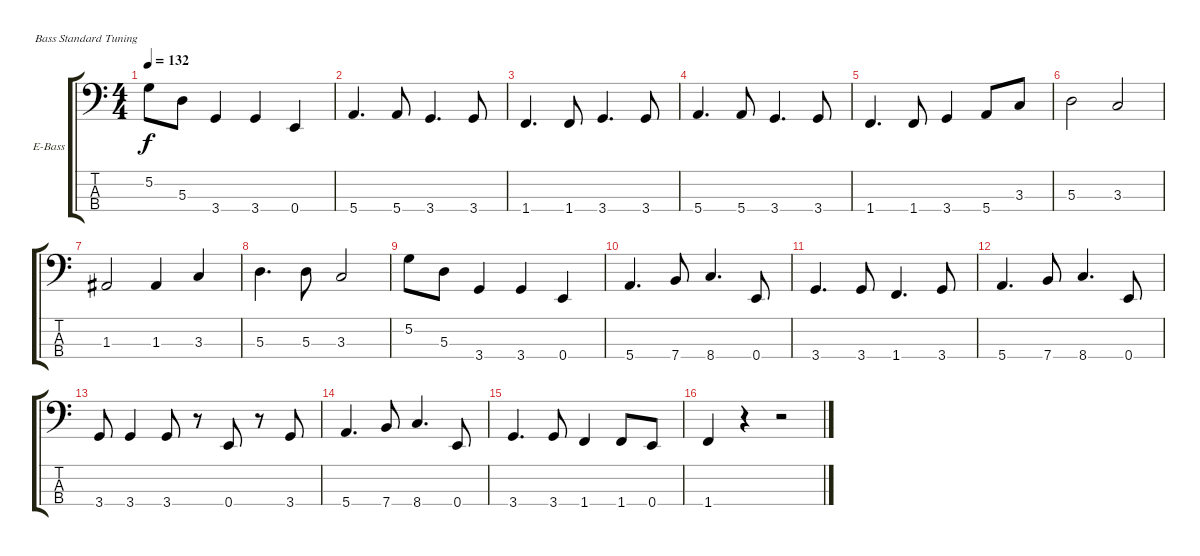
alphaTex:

\bracketExtendMode groupsimilarinstruments
\firstSystemTrackNameOrientation horizontal
\otherSystemsTrackNameOrientation horizontal
\track ("bass" "E-Bass") {multiBarRest instrument electricbasspick}
\staff {score tabs}
\tuning (G2 D2 A1 E1)
\ts (4 4)
\tempo 132
\clef f4
\ks c
5.2.8{dy f} 5.3.8 3.4.4 3.4.4 0.4.4 |
5.4.4{d} 5.4.8 3.4.4{d} 3.4.8 |
1.4.4{d} 1.4.8 3.4.4{d} 3.4.8 |
5.4.4{d} 5.4.8 3.4.4{d} 3.4.8 |
1.4.4{d} 1.4.8 3.4.4 5.4.8 3.3.8 |
5.3.2 3.3.2 |
1.3.2 1.3.4 3.3.4 |
5.3.4{d} 5.3.8 3.3.2 |
5.2.8 5.3.8 3.4.4 3.4.4 0.4.4 |
5.4.4{d} 7.4.8 8.4.4{d} 0.4.8 |
3.4.4{d} 3.4.8 1.4.4{d} 3.4.8 |
5.4.4{d} 7.4.8 8.4.4{d} 0.4.8 |
3.4.8 3.4.4 3.4.8 r.8 0.4.8 r.8 3.4.8 |
5.4.4{d} 7.4.8 8.4.4{d} 0.4.8 |
3.4.4{d} 3.4.8 1.4.4 1.4.8 0.4.8 |
1.4.4 r.4 r.2
